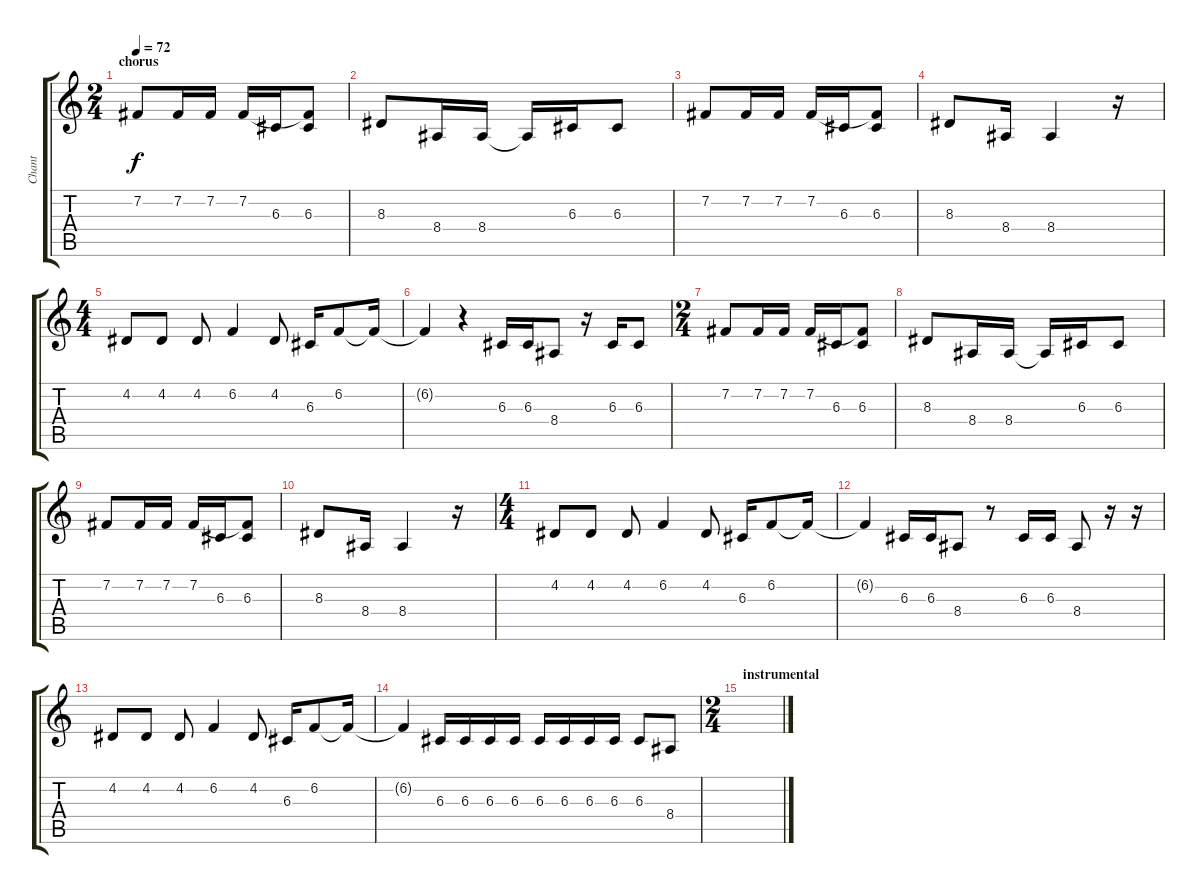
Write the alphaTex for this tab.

\track ("Chant" "Chant") {instrument piccolo}
\staff {score tabs}
\tuning (E4 B3 G3 D3 A2 E2) {hide}
\ts (2 4)
\section ("" "chorus")
\tempo 72
\clef g2
\ks c
7.2.8{dy f} 7.2.16 7.2.16 7.2.16 6.3.16 (7.2{t} 6.3).8 |
8.3.8 8.4.16 8.4.16 8.4{t}.16 6.3.16 6.3.8 |
7.2.8 7.2.16 7.2.16 7.2.16 6.3.16 (7.2{t} 6.3).8 |
8.3.8 8.4.16 8.4.4 r.16 |
\ts (4 4)
4.2.8 4.2.8 4.2.8 6.2.4 4.2.8 6.3.16 6.2.8 6.2{t}.16 |
6.2{t}.4 r.4 6.3.16 6.3.16 8.4.8 r.16 6.3.16 6.3.8 |
\ts (2 4)
7.2.8 7.2.16 7.2.16 7.2.16 6.3.16 (7.2{t} 6.3).8 |
8.3.8 8.4.16 8.4.16 8.4{t}.16 6.3.16 6.3.8 |
7.2.8 7.2.16 7.2.16 7.2.16 6.3.16 (7.2{t} 6.3).8 |
8.3.8 8.4.16 8.4.4 r.16 |
\ts (4 4)
4.2.8 4.2.8 4.2.8 6.2.4 4.2.8 6.3.16 6.2.8 6.2{t}.16 |
6.2{t}.4 6.3.16 6.3.16 8.4.8 r.8 6.3.16 6.3.16 8.4.8 r.16 r.16 |
4.2.8 4.2.8 4.2.8 6.2.4 4.2.8 6.3.16 6.2.8 6.2{t}.16 |
6.2{t}.4 6.3.16 6.3.16 6.3.16 6.3.16 6.3.16 6.3.16 6.3.16 6.3.16 6.3.8 8.4.8 |
\ts (2 4)
\section ("" "instrumental")
